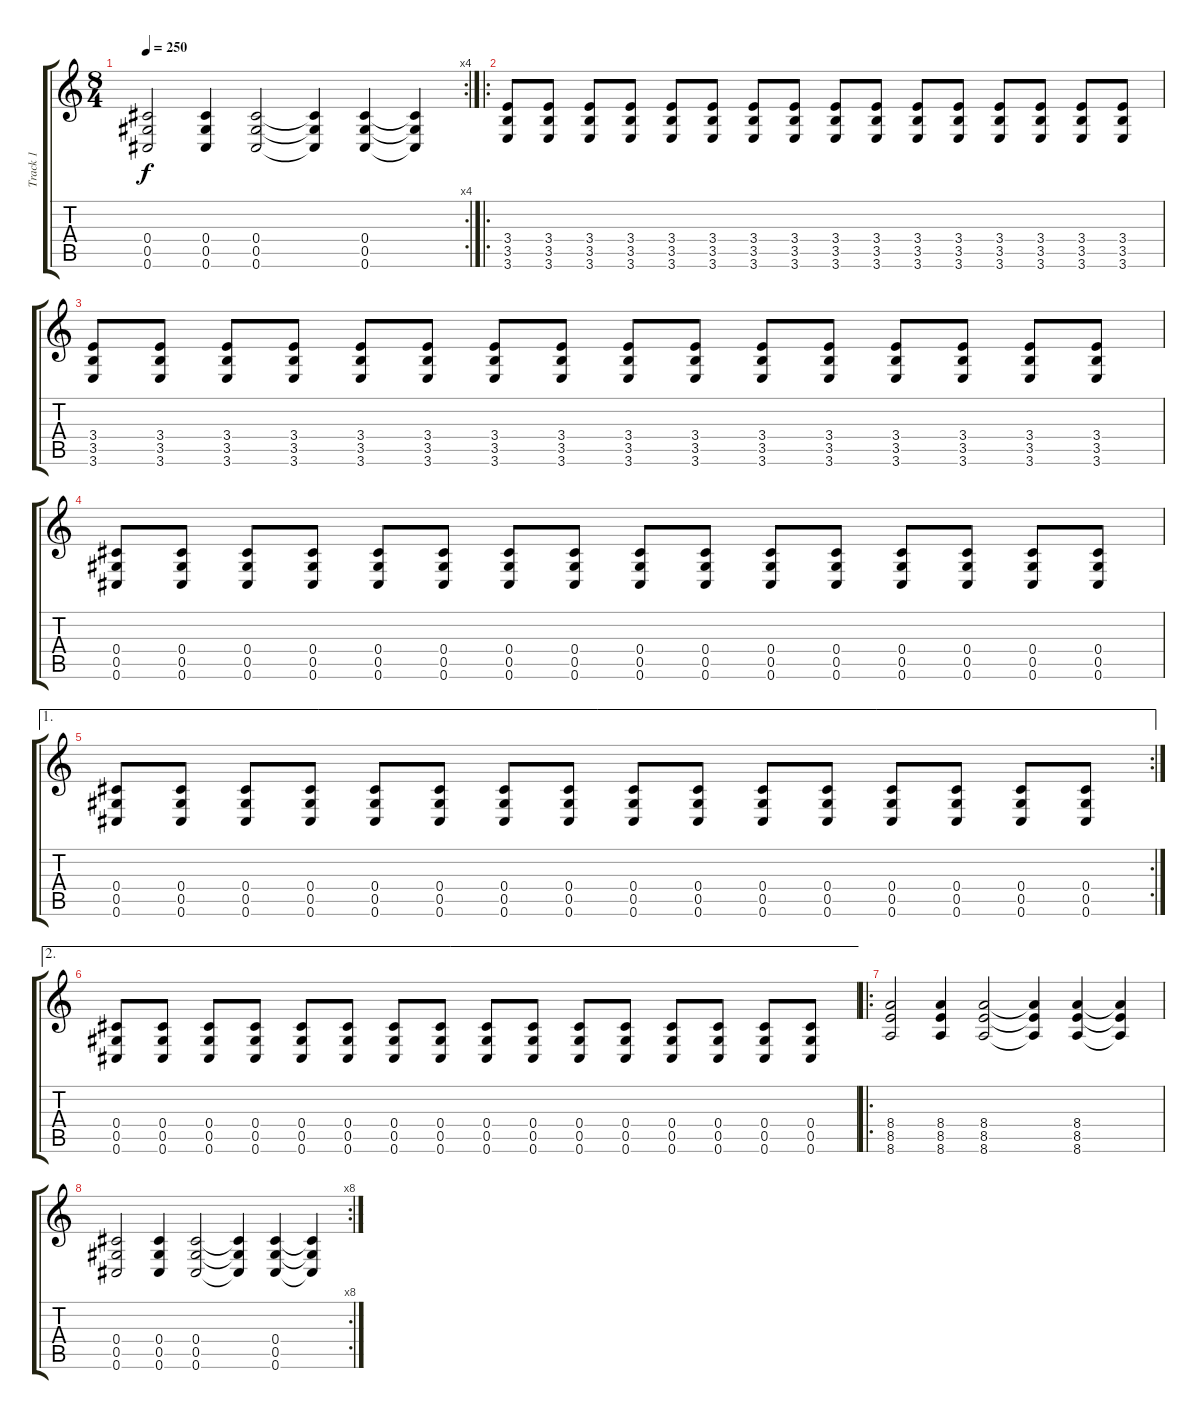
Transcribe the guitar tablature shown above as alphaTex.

\track ("Track 1" "Track 1") {instrument distortionguitar}
\staff {score tabs}
\tuning (Eb4 Bb3 Gb3 Db3 Ab2 Db2) {hide}
\rc 4
\ts (8 4)
\tempo 250
\clef g2
\ks c
(0.4 0.5 0.6).2{dy f} (0.4 0.5 0.6).4 (0.4 0.5 0.6).2 (0.4{t} 0.5{t} 0.6{t}).4 (0.4 0.5 0.6).4 (0.4{t} 0.5{t} 0.6{t}).4 |
\ro
(3.4 3.5 3.6).8{instrument electricguitarmuted} (3.4 3.5 3.6).8 (3.4 3.5 3.6).8 (3.4 3.5 3.6).8 (3.4 3.5 3.6).8 (3.4 3.5 3.6).8 (3.4 3.5 3.6).8 (3.4 3.5 3.6).8 (3.4 3.5 3.6).8 (3.4 3.5 3.6).8 (3.4 3.5 3.6).8 (3.4 3.5 3.6).8 (3.4 3.5 3.6).8 (3.4 3.5 3.6).8 (3.4 3.5 3.6).8 (3.4 3.5 3.6).8 |
(3.4 3.5 3.6).8 (3.4 3.5 3.6).8 (3.4 3.5 3.6).8 (3.4 3.5 3.6).8 (3.4 3.5 3.6).8 (3.4 3.5 3.6).8 (3.4 3.5 3.6).8 (3.4 3.5 3.6).8 (3.4 3.5 3.6).8 (3.4 3.5 3.6).8 (3.4 3.5 3.6).8 (3.4 3.5 3.6).8 (3.4 3.5 3.6).8 (3.4 3.5 3.6).8 (3.4 3.5 3.6).8 (3.4 3.5 3.6).8 |
(0.4 0.5 0.6).8 (0.4 0.5 0.6).8 (0.4 0.5 0.6).8 (0.4 0.5 0.6).8 (0.4 0.5 0.6).8 (0.4 0.5 0.6).8 (0.4 0.5 0.6).8 (0.4 0.5 0.6).8 (0.4 0.5 0.6).8 (0.4 0.5 0.6).8 (0.4 0.5 0.6).8 (0.4 0.5 0.6).8 (0.4 0.5 0.6).8 (0.4 0.5 0.6).8 (0.4 0.5 0.6).8 (0.4 0.5 0.6).8 |
\ae 1
\rc 2
(0.4 0.5 0.6).8 (0.4 0.5 0.6).8 (0.4 0.5 0.6).8 (0.4 0.5 0.6).8 (0.4 0.5 0.6).8 (0.4 0.5 0.6).8 (0.4 0.5 0.6).8 (0.4 0.5 0.6).8 (0.4 0.5 0.6).8 (0.4 0.5 0.6).8 (0.4 0.5 0.6).8 (0.4 0.5 0.6).8 (0.4 0.5 0.6).8 (0.4 0.5 0.6).8 (0.4 0.5 0.6).8 (0.4 0.5 0.6).8 |
\ae 2
(0.4 0.5 0.6).8{instrument distortionguitar} (0.4 0.5 0.6).8 (0.4 0.5 0.6).8 (0.4 0.5 0.6).8 (0.4 0.5 0.6).8 (0.4 0.5 0.6).8 (0.4 0.5 0.6).8 (0.4 0.5 0.6).8 (0.4 0.5 0.6).8 (0.4 0.5 0.6).8 (0.4 0.5 0.6).8 (0.4 0.5 0.6).8 (0.4 0.5 0.6).8 (0.4 0.5 0.6).8 (0.4 0.5 0.6).8 (0.4 0.5 0.6).8 |
\ro
(8.4 8.5 8.6).2 (8.4 8.5 8.6).4 (8.4 8.5 8.6).2 (8.4{t} 8.5{t} 8.6{t}).4 (8.4 8.5 8.6).4 (8.4{t} 8.5{t} 8.6{t}).4 |
\rc 8
(0.4 0.5 0.6).2 (0.4 0.5 0.6).4 (0.4 0.5 0.6).2 (0.4{t} 0.5{t} 0.6{t}).4 (0.4 0.5 0.6).4 (0.4{t} 0.5{t} 0.6{t}).4
